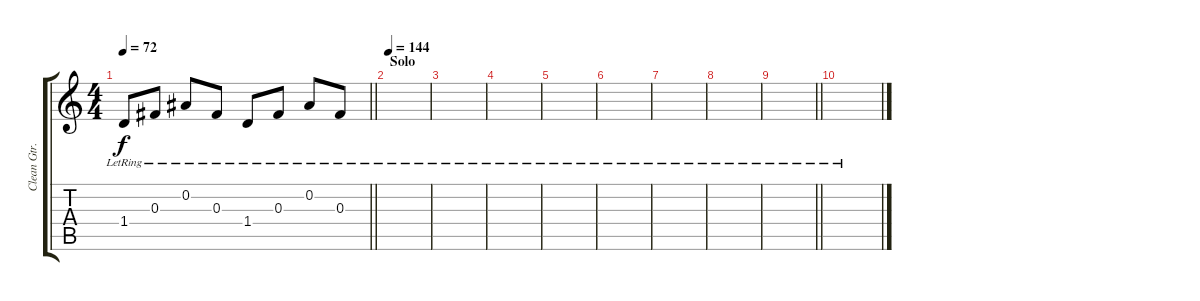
\track ("Clean Gtr. 2" "Clean Gtr.") {instrument acousticguitarsteel}
\staff {score tabs}
\tuning (Eb4 Bb3 Gb3 Db3 Ab2 Db2) {hide}
\ts (4 4)
\tempo 72
\clef g2
\barLineRight lightlight
\ks c
1.4{lr}.8{dy f} 0.3{lr}.8 0.2{lr}.8 0.3{lr}.8 1.4{lr}.8 0.3{lr}.8 0.2{lr}.8 0.3{lr}.8 |
\section ("" "Solo")
\tempo 144
|
|
|
|
|
|
|
\barLineRight lightlight
|
\section ("" "")
